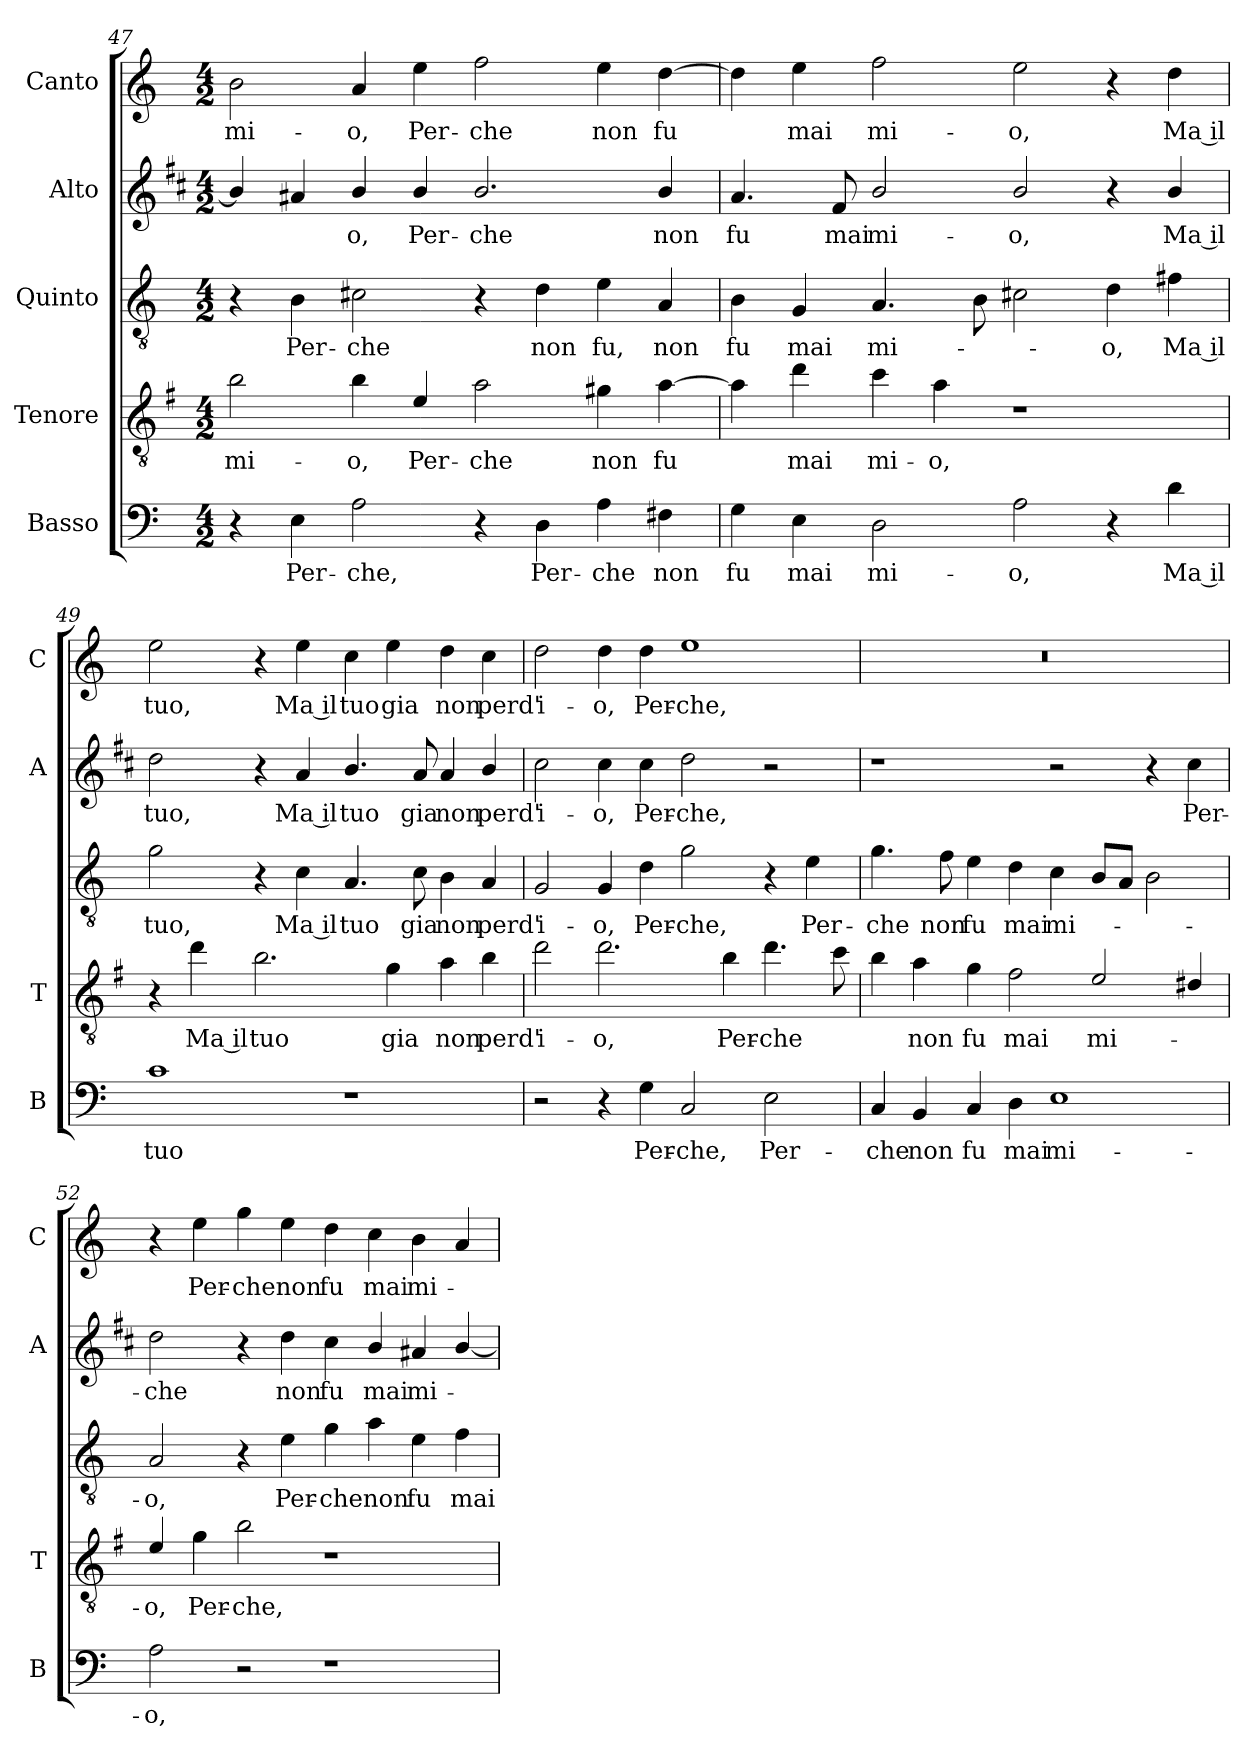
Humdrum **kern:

**kern	**text	**kern	**text	**kern	**text	**kern	**text	**kern	**text
*part5	*part5	*part4	*part4	*part3	*part3	*part2	*part2	*part1	*part1
*staff5	*staff5	*staff4	*staff4	*staff3	*staff3	*staff2	*staff2	*staff1	*staff1
*I"Basso	*	*I"Tenore	*	*I"Quinto	*	*I"Alto	*	*I"Canto	*
*I'B	*	*I'T	*	*	*	*I'A	*	*I'C	*
*clefF4	*	*clefGv2	*	*clefGv2	*	*clefG2	*	*clefG2	*
*	*	*ITrd4c7	*	*	*	*ITrd1c2	*	*	*
*k[]	*	*k[]	*	*k[]	*	*k[]	*	*k[]	*
*C:	*	*C:	*	*C:	*	*C:	*	*C:	*
*M4/2	*	*M4/2	*	*M4/2	*	*M4/2	*	*M4/2	*
=47	=47	=47	=47	=47	=47	=47	=47	=47	=47
!	!	!	!LO:LY:b	!	!	!	!	!	!LO:LY:b
4r	.	2e\	mi-	4r	.	4a/]	.	2b\	mi-
!	!LO:LY:b	!	!	!	!LO:LY:b	!	!	!	!
4E\	Per-	.	.	4B\	Per-	4g#X/	.	.	.
!	!LO:LY:b	!	!LO:LY:b	!	!LO:LY:b	!	!LO:LY:b	!	!LO:LY:b
2A\	-che,	4e\	-o,	2c#X\	-che	4a/	-o,	4a/	-o,
!	!	!	!LO:LY:b	!	!	!	!LO:LY:b	!	!LO:LY:b
.	.	4A/	Per-	.	.	4a/	Per-	4ee\	Per-
!	!	!	!LO:LY:b	!	!	!	!LO:LY:b	!	!LO:LY:b
4r	.	2d\	-che	4r	.	2.a/	-che	2ff\	-che
!	!LO:LY:b	!	!	!	!LO:LY:b	!	!	!	!
4D\	Per-	.	.	4d\	non	.	.	.	.
!	!LO:LY:b	!	!LO:LY:b	!	!LO:LY:b	!	!	!	!LO:LY:b
4A\	-che	4c#X\	non	4e\	fu,	.	.	4ee\	non
!	!LO:LY:b	!	!LO:LY:b	!	!LO:LY:b	!	!LO:LY:b	!	!LO:LY:b
4F#X\	non	[4d\	fu	4A/	non	4a/	non	[4dd\	fu
=48	=48	=48	=48	=48	=48	=48	=48	=48	=48
!	!LO:LY:b	!	!	!	!LO:LY:b	!	!LO:LY:b	!	!
4G\	fu	4d\]	.	4B\	fu	4.g/	fu	4dd\]	.
!	!LO:LY:b	!	!LO:LY:b	!	!LO:LY:b	!	!	!	!LO:LY:b
4E\	mai	4g\	mai	4G/	mai	.	.	4ee\	mai
!	!	!	!	!	!	!	!LO:LY:b	!	!
.	.	.	.	.	.	8e/	mai	.	.
!	!LO:LY:b	!	!LO:LY:b	!	!LO:LY:b	!	!LO:LY:b	!	!LO:LY:b
2D\	mi-	4f\	mi-	4.A/	mi-	2a/	mi-	2ff\	mi-
!	!	!	!LO:LY:b	!	!	!	!	!	!
.	.	4d\	-o,	.	.	.	.	.	.
.	.	.	.	8B\	.	.	.	.	.
!	!LO:LY:b	!	!	!	!	!	!LO:LY:b	!	!LO:LY:b
2A\	-o,	1r	.	2c#X\	.	2a/	-o,	2ee\	-o,
!	!	!	!	!	!LO:LY:b	!	!	!	!
4r	.	.	.	4d\	-o,	4r	.	4r	.
!	!LO:LY:b	!	!	!	!LO:LY:b	!	!LO:LY:b	!	!LO:LY:b
4d\	Ma il	.	.	4f#X\	Ma il	4a/	Ma il	4dd\	Ma il
!!LO:LB:g=z
=49	=49	=49	=49	=49	=49	=49	=49	=49	=49
!	!LO:LY:b	!	!	!	!LO:LY:b	!	!LO:LY:b	!	!LO:LY:b
1c	tuo	4r	.	2g\	tuo,	2cc\	tuo,	2ee\	tuo,
!	!	!	!LO:LY:b	!	!	!	!	!	!
.	.	4g\	Ma il	.	.	.	.	.	.
!	!	!	!LO:LY:b	!	!	!	!	!	!
.	.	2.e\	tuo	4r	.	4r	.	4r	.
!	!	!	!	!	!LO:LY:b	!	!LO:LY:b	!	!LO:LY:b
.	.	.	.	4c\	Ma il	4g/	Ma il	4ee\	Ma il
!	!	!	!	!	!LO:LY:b	!	!LO:LY:b	!	!LO:LY:b
1r	.	.	.	4.A/	tuo	4.a/	tuo	4cc\	tuo
!	!	!	!LO:LY:b	!	!	!	!	!	!LO:LY:b
.	.	4c\	gia	.	.	.	.	4ee\	gia
!	!	!	!	!	!LO:LY:b	!	!LO:LY:b	!	!
.	.	.	.	8c\	gia	8g/	gia	.	.
!	!	!	!LO:LY:b	!	!LO:LY:b	!	!LO:LY:b	!	!LO:LY:b
.	.	4d\	non	4B\	non	4g/	non	4dd\	non
!	!	!	!LO:LY:b	!	!LO:LY:b	!	!LO:LY:b	!	!LO:LY:b
.	.	4e\	perd'	4A/	perd'	4a/	perd'	4cc\	perd'
=50	=50	=50	=50	=50	=50	=50	=50	=50	=50
!	!	!	!LO:LY:b	!	!LO:LY:b	!	!LO:LY:b	!	!LO:LY:b
2r	.	2g\	i-	2G/	i-	2b\	i-	2dd\	i-
!	!	!	!LO:LY:b	!	!LO:LY:b	!	!LO:LY:b	!	!LO:LY:b
4r	.	2.g\	-o,	4G/	-o,	4b\	-o,	4dd\	-o,
!	!LO:LY:b	!	!	!	!LO:LY:b	!	!LO:LY:b	!	!LO:LY:b
4G\	Per-	.	.	4d\	Per-	4b\	Per-	4dd\	Per-
!	!LO:LY:b	!	!	!	!LO:LY:b	!	!LO:LY:b	!	!LO:LY:b
2C/	-che,	.	.	2g\	-che,	2cc\	-che,	1ee	-che,
!	!	!	!LO:LY:b	!	!	!	!	!	!
.	.	4e\	Per-	.	.	.	.	.	.
!	!LO:LY:b	!	!LO:LY:b	!	!	!	!	!	!
2E\	Per-	4.g\	-che	4r	.	2r	.	.	.
!	!	!	!	!	!LO:LY:b	!	!	!	!
.	.	.	.	4e\	Per-	.	.	.	.
.	.	8f\	.	.	.	.	.	.	.
=51	=51	=51	=51	=51	=51	=51	=51	=51	=51
!	!LO:LY:b	!	!	!	!LO:LY:b	!	!	!	!
4C/	-che	4e\	.	4.g\	-che	1r	.	0r	.
!	!LO:LY:b	!	!LO:LY:b	!	!	!	!	!	!
4BB/	non	4d\	non	.	.	.	.	.	.
!	!	!	!	!	!LO:LY:b	!	!	!	!
.	.	.	.	8f\	non	.	.	.	.
!	!LO:LY:b	!	!LO:LY:b	!	!LO:LY:b	!	!	!	!
4C/	fu	4c\	fu	4e\	fu	.	.	.	.
!	!LO:LY:b	!	!LO:LY:b	!	!LO:LY:b	!	!	!	!
4D\	mai	2B\	mai	4d\	mai	.	.	.	.
!	!LO:LY:b	!	!	!	!LO:LY:b	!	!	!	!
1E	mi-	.	.	4c\	mi-	2r	.	.	.
!	!	!	!LO:LY:b	!	!	!	!	!	!
.	.	2A/	mi-	8B/L	.	.	.	.	.
.	.	.	.	8A/J	.	.	.	.	.
.	.	.	.	2B\	.	4r	.	.	.
!	!	!	!	!	!	!	!LO:LY:b	!	!
.	.	4G#X/	.	.	.	4b\	Per-	.	.
!!LO:LB:g=z
=52	=52	=52	=52	=52	=52	=52	=52	=52	=52
!	!LO:LY:b	!	!LO:LY:b	!	!LO:LY:b	!	!LO:LY:b	!	!
2A\	-o,	4A/	-o,	2A/	-o,	2cc\	-che	4r	.
!	!	!	!LO:LY:b	!	!	!	!	!	!LO:LY:b
.	.	4c\	Per-	.	.	.	.	4ee\	Per-
!	!	!	!LO:LY:b	!	!	!	!	!	!LO:LY:b
2r	.	2e\	-che,	4r	.	4r	.	4gg\	-che
!	!	!	!	!	!LO:LY:b	!	!LO:LY:b	!	!LO:LY:b
.	.	.	.	4e\	Per-	4cc\	non	4ee\	non
!	!	!	!	!	!LO:LY:b	!	!LO:LY:b	!	!LO:LY:b
1r	.	1r	.	4g\	-che	4b\	fu	4dd\	fu
!	!	!	!	!	!LO:LY:b	!	!LO:LY:b	!	!LO:LY:b
.	.	.	.	4a\	non	4a/	mai	4cc\	mai
!	!	!	!	!	!LO:LY:b	!	!LO:LY:b	!	!LO:LY:b
.	.	.	.	4e\	fu	4g#X/	mi-	4b\	mi-
!	!	!	!	!	!LO:LY:b	!	!	!	!
.	.	.	.	4f\	mai	[4a/	.	4a/	.
=	=	=	=	=	=	=	=	=	=
*-	*-	*-	*-	*-	*-	*-	*-	*-	*-
